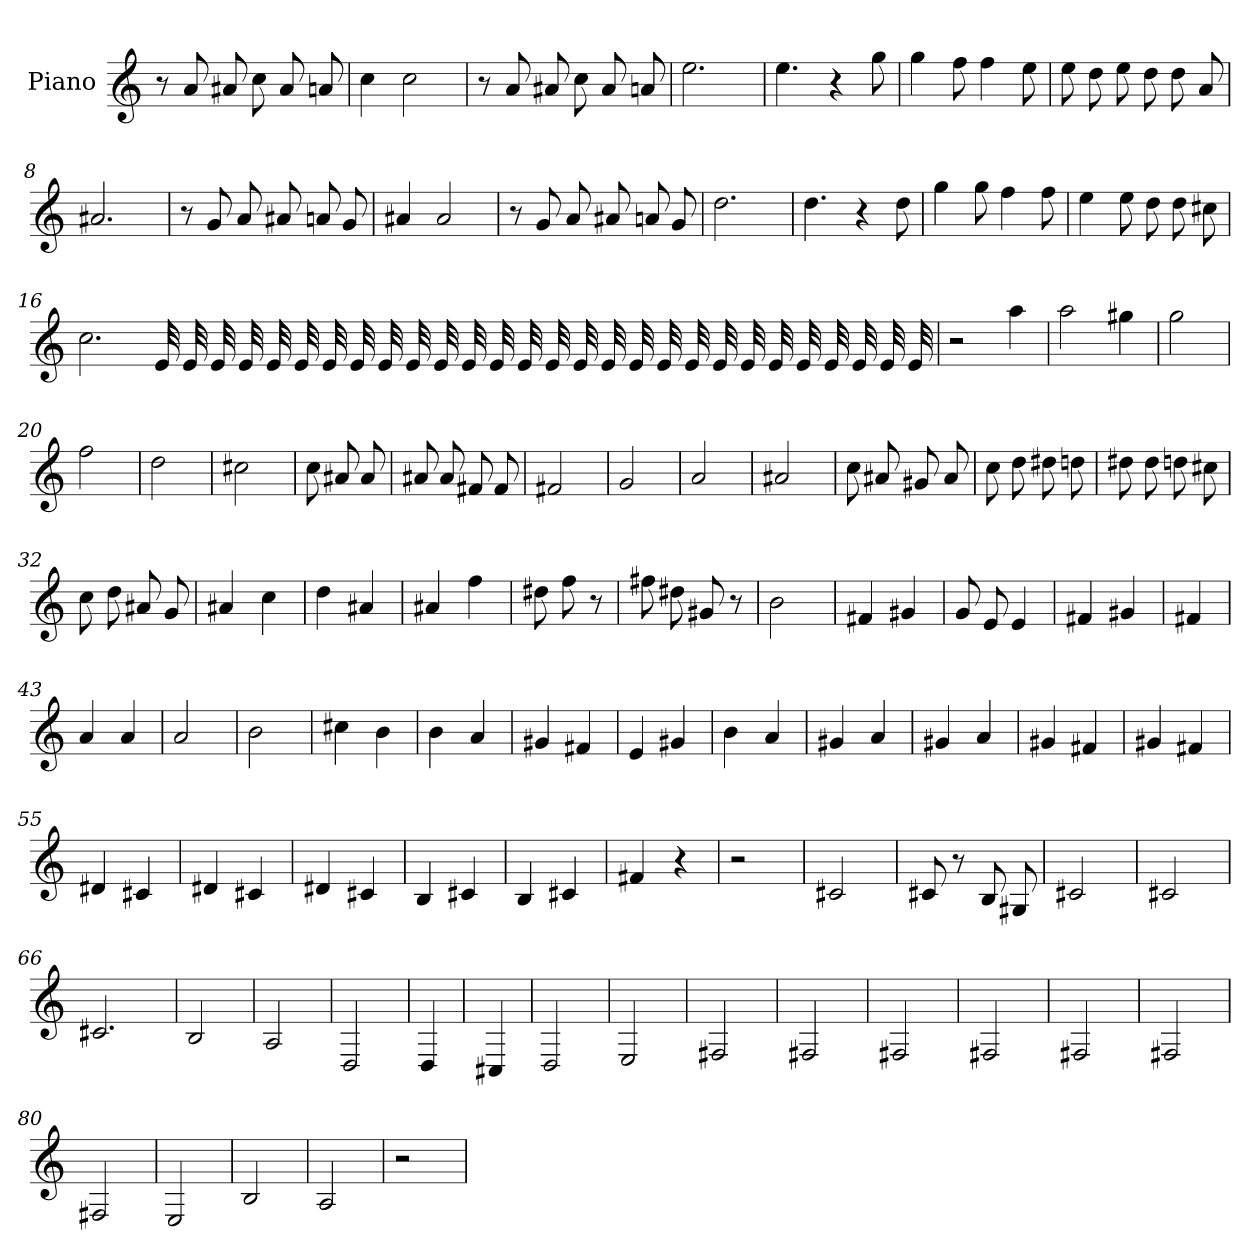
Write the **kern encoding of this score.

**kern
*part1
*staff1
*I"Piano
*I'Pno.
=1
8r
8a
8a#
8cc
8a#
8a
=2
4cc
2cc
=3
8r
8a
8a#
8cc
8a#
8a
=4
2.ee
=5
4.ee
4r
8gg
=6
4gg
8ff
4ff
8ee
=7
8ee
8dd
8ee
8dd
8dd
8a
=8
2.a#
=9
8r
8g
8a
8a#
8a
8g
=10
4a#
2a#
=11
8r
8g
8a
8a#
8a
8g
=12
2.dd
=13
4.dd
4r
8dd
=14
4gg
8gg
4ff
8ff
=15
4ee
8ee
8dd
8dd
8cc#
=16
2.cc
32CCCCC
32CCCCC
32CCCCC
32CCCCC
32CCCCC
32CCCCC
32CCCCC
32CCCCC
32CCCCC
32CCCCC
32CCCCC
32CCCCC
32CCCCC
32CCCCC
32CCCCC
32CCCCC
32CCCCC
32CCCCC
32CCCCC
32CCCCC
32CCCCC
32CCCCC
32CCCCC
32CCCCC
32CCCCC
32CCCCC
32CCCCC
32CCCCC
=17
2r
4aa
=18
2aa
4gg#
=19
2gg
=20
2ff
=21
2dd
=22
2cc#
=23
8cc
8a#
8a#
=24
8a#
8a#
8f#
8f#
=25
2f#
=26
2g
=27
2a
=28
2a#
=29
8cc
8a#
8g#
8a#
=30
8cc
8dd
8dd#
8dd
=31
8dd#
8dd#
8dd
8cc#
=32
8cc
8dd
8a#
8g
=33
4a#
4cc
=34
4dd
4a#
=35
4a#
4ff
=36
8dd#
8ff
8r
=37
8ff#
8dd#
8g#
8r
=38
2b
=39
4f#
4g#
=40
8g
8e
4e
=41
4f#
4g#
=42
4f#
=43
4a
4a
=44
2a
=45
2b
=46
4cc#
4b
=47
4b
4a
=48
4g#
4f#
=49
4e
4g#
=50
4b
4a
=51
4g#
4a
=52
4g#
4a
=53
4g#
4f#
=54
4g#
4f#
=55
4d#
4c#
=56
4d#
4c#
=57
4d#
4c#
=58
4B
4c#
=59
4B
4c#
=60
4f#
4r
=61
2r
=62
2c#
=63
8c#
8r
8B
8G#
=64
2c#
=65
2c#
=66
2.c#
=67
2B
=68
2A
=69
2D
=70
4D
=71
4C#
=72
2D
=73
2E
=74
2F#
=75
2F#
=76
2F#
=77
2F#
=78
2F#
=79
2F#
=80
2F#
=81
2E
=82
2B
=83
2A
=84
2r
=85
2r
=86
2r
=87
2r
=88
2r
=89
2r
=90
2r
=91
2r
=
*-
